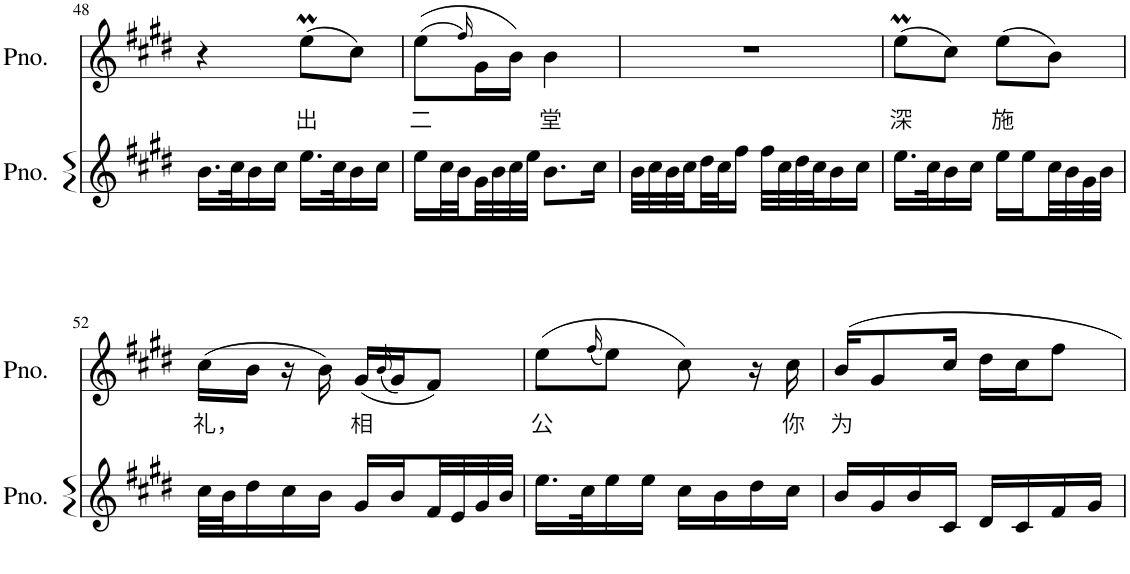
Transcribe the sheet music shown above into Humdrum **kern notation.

**kern	**kern	**text
*part2	*part1	*part1
*staff2	*staff1	*staff1
*I"Piano	*I"Piano	*
*I'Pno.	*I'Pno.	*
!!LO:PB:g=z
*clefG2	*clefG2	*
*k[f#c#g#d#]	*k[f#c#g#d#]	*
*M2/4	*M2/4	*
=48	=48	=48
16.b\LL	4r	.
32cc#\K	.	.
16b\	.	.
16cc#\JJ	.	.
!	!	!LO:LY:b
16.ee\LL	(8eeM\L	出
32cc#\K	.	.
16b\	8cc#\J)	.
16cc#\JJ	.	.
=49	=49	=49
!	!	!LO:LY:b
16ee\LL	((8ee\L	二
32cc#\L	.	.
32b\	.	.
.	16qff#/)	.
32g#\	16g#\L	.
32b\	.	.
32cc#\	16b\JJ)	.
32ee\JJJ	.	.
!	!	!LO:LY:b
8.b\L	4b\	堂
16cc#\Jk	.	.
=50	=50	=50
32b\LLL	2r	.
32cc#\	.	.
32b\	.	.
32cc#\	.	.
32dd#\	.	.
32cc#\J	.	.
16ff#\JJ	.	.
32ff#\LLL	.	.
32cc#\	.	.
32dd#\	.	.
32cc#\J	.	.
16b\	.	.
16cc#\JJ	.	.
=51	=51	=51
!	!	!LO:LY:b
16.ee\LL	(8eeM\L	深
32cc#\K	.	.
16b\	8cc#\J)	.
16cc#\JJ	.	.
!	!	!LO:LY:b
16ee\LL	(8ee\L	施
16ee\	.	.
32cc#\L	8b\J)	.
32b\	.	.
32g#\	.	.
32b\JJJ	.	.
!!LO:LB:g=z
=52	=52	=52
!	!	!LO:LY:b
32cc#\LLL	(16cc#\LL	礼，
32b\J	.	.
16dd#\	16b\JJ	.
16cc#\	16r	.
16b\JJ	16b\)	.
!	!	!LO:LY:b
16g#/LL	(16g#/LL	相
.	(16qb/	.
16b/	16g#/J)	.
32f#/L	8f#/J)	.
32e/	.	.
32g#/	.	.
32b/JJJ	.	.
=53	=53	=53
!	!	!LO:LY:b
16.ee\LL	(8ee\L	公
32cc#\K	.	.
.	(16qff#/	.
16ee\	8ee\J)	.
16ee\JJ	.	.
16cc#\LL	8cc#\)	.
16b\	.	.
16dd#\	16r	.
!	!	!LO:LY:b
16cc#\JJ	16cc#\	你
=54	=54	=54
!	!	!LO:LY:b
16b/LL	16b/KL	为
16g#/	8g#/	.
16b/	.	.
16c#/JJ	16cc#/Jk	.
16d#/LL	16dd#\LL	.
16c#/	16cc#\J	.
16f#/	8ff#\J	.
16g#/JJ	.	.
=	=	=
*-	*-	*-
